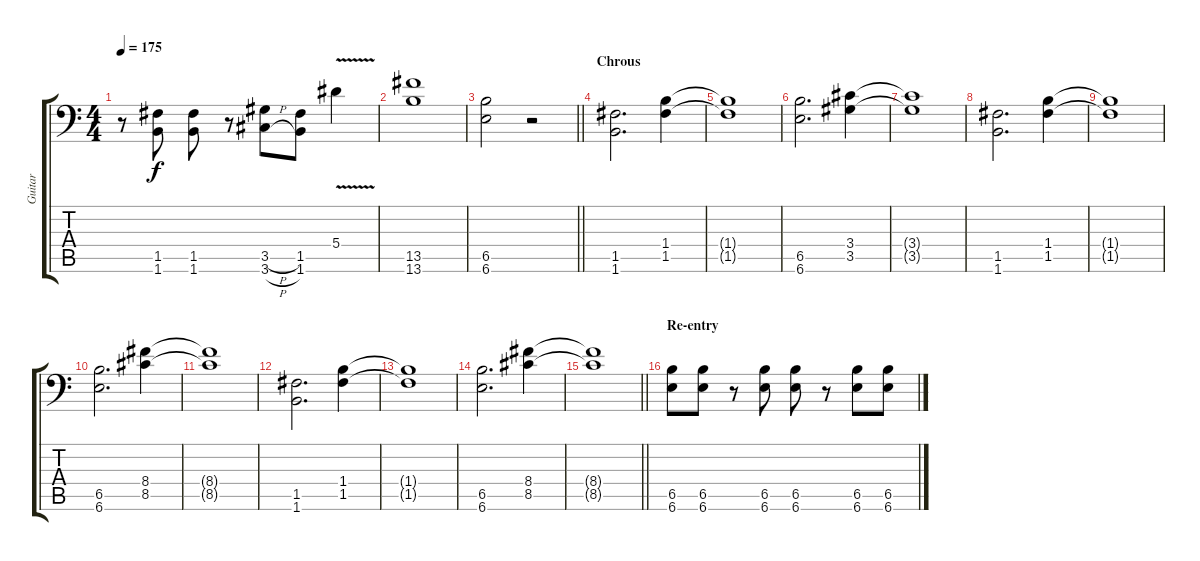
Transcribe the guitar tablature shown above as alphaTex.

\track ("Guitar" "Guitar") {instrument distortionguitar}
\staff {score tabs}
\tuning (C4 G3 Eb3 Bb2 F2 Bb1) {hide}
\ts (4 4)
\tempo 175
\clef f4
\ks c
r.8{dy f} (1.5 1.6).8 (1.5 1.6).8 r.8 (3.5{h} 3.6{h}).8 (1.5 1.6).8 5.4{v}.4 |
(13.5 13.6).1 |
\barLineRight lightlight
(6.5 6.6).2 r.2 |
\section ("" "Chrous")
(1.5 1.6).2{d} (1.4 1.5).4 |
(1.4{t} 1.5{t}).1 |
(6.5 6.6).2{d} (3.4 3.5).4 |
(3.4{t} 3.5{t}).1 |
(1.5 1.6).2{d} (1.4 1.5).4 |
(1.4{t} 1.5{t}).1 |
(6.5 6.6).2{d} (8.4 8.5).4 |
(8.4{t} 8.5{t}).1 |
(1.5 1.6).2{d} (1.4 1.5).4 |
(1.4{t} 1.5{t}).1 |
(6.5 6.6).2{d} (8.4 8.5).4 |
\barLineRight lightlight
(8.4{t} 8.5{t}).1 |
\section ("" "Re-entry")
(6.5 6.6).8 (6.5 6.6).8 r.8 (6.5 6.6).8 (6.5 6.6).8 r.8 (6.5 6.6).8 (6.5 6.6).8
